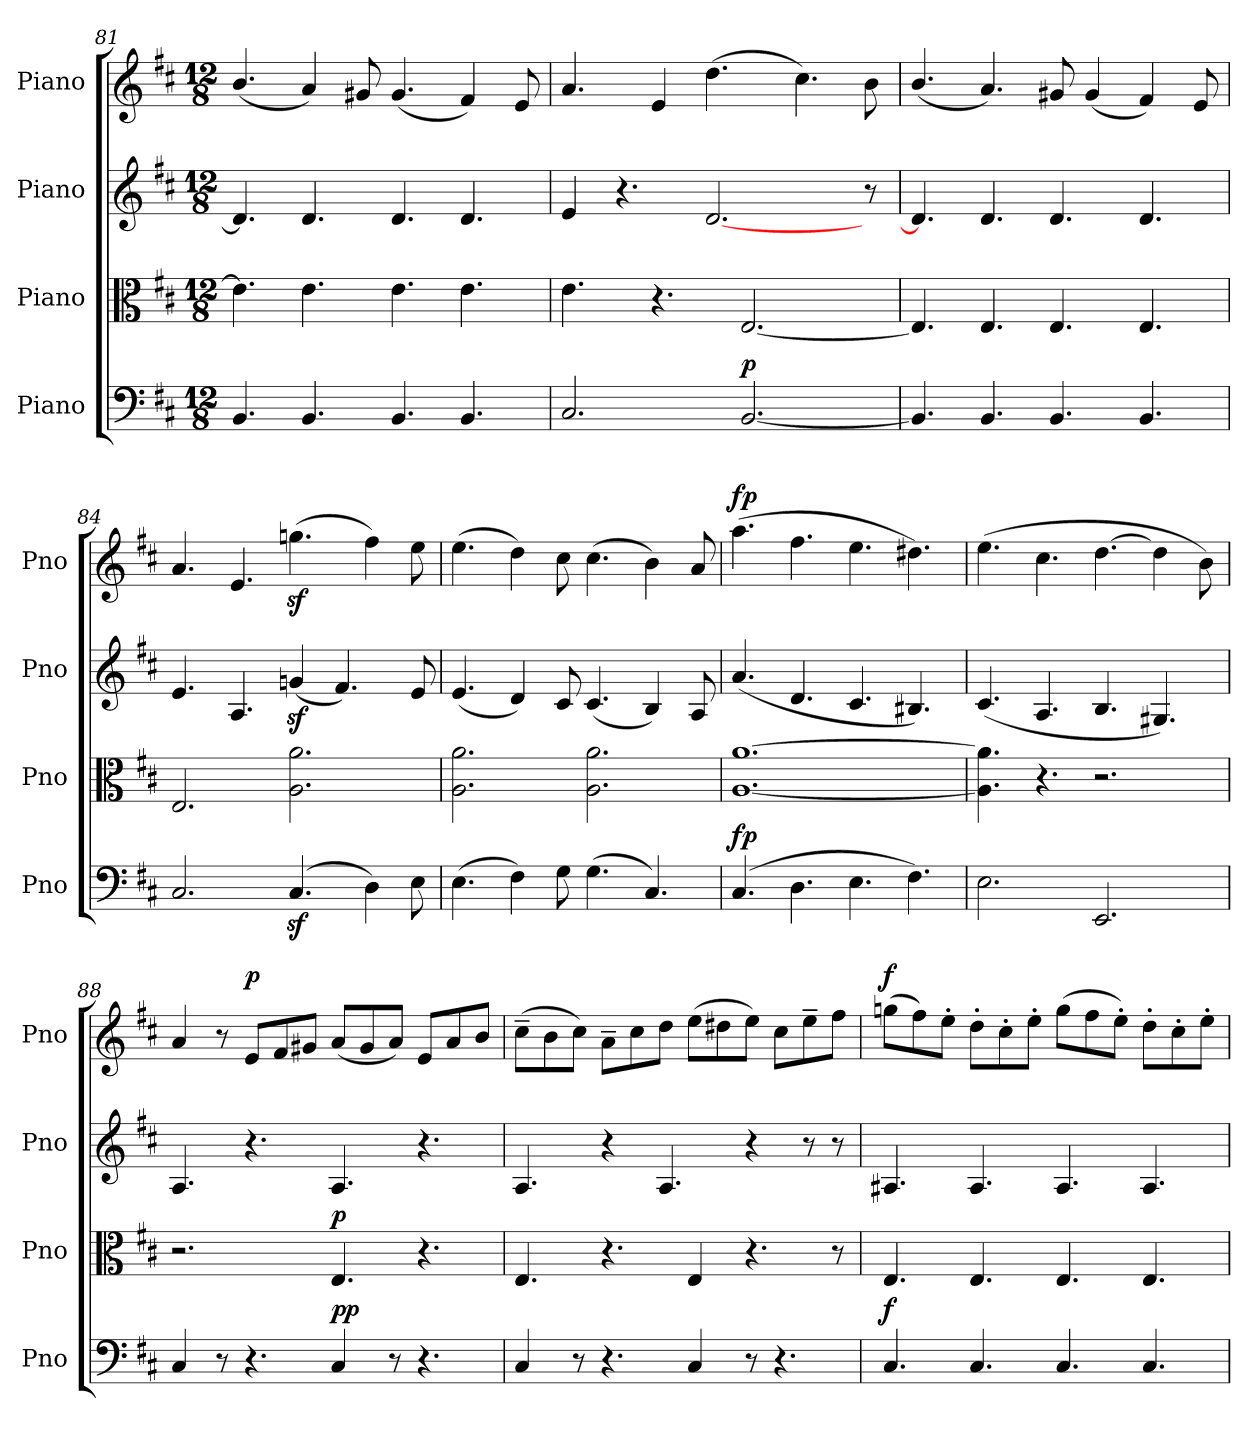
**kern	**dynam	**kern	**dynam	**kern	**kern	**dynam
*part4	*part4	*part3	*part3	*part2	*part1	*part1
*staff4	*staff4	*staff3	*staff3	*staff2	*staff1	*staff1
*I"Piano	*	*I"Piano	*	*I"Piano	*I"Piano	*
*I'Pno	*	*I'Pno	*	*I'Pno	*I'Pno	*
!!LO:LB:g=z
*clefF4	*	*clefC3	*	*clefG2	*clefG2	*
*k[f#c#]	*	*k[f#c#]	*	*k[f#c#]	*k[f#c#]	*
*M12/8	*	*M12/8	*	*M12/8	*M12/8	*
=81	=81	=81	=81	=81	=81	=81
4.BB/	.	4.e\]	.	4.d/]	(4.b/	.
4.BB/	.	4.e\	.	4.d/	4a/)	.
.	.	.	.	.	8g#X/	.
4.BB/	.	4.e\	.	4.d/	(4.g#/	.
4.BB/	.	4.e\	.	4.d/	4f#/)	.
.	.	.	.	.	8e/	.
=82	=82	=82	=82	=82	=82	=82
2.C#/	.	4.e\	.	4e/	4.a/	.
.	.	.	.	4.r	.	.
.	.	4.r	.	.	4e/	.
.	.	.	.	[2.d/	(4.dd\	.
!	!LO:DY:a	!	!	!	!	!
[2.BB/	p	[2.E/	.	.	.	.
.	.	.	.	.	4.cc#\)	.
.	.	.	.	8r	8b\	.
=83	=83	=83	=83	=83	=83	=83
4.BB/]	.	4.E/]	.	4.d/]	(4.b/	.
4.BB/	.	4.E/	.	4.d/	4.a/)	.
4.BB/	.	4.E/	.	4.d/	8g#X/	.
.	.	.	.	.	(4g#/	.
4.BB/	.	4.E/	.	4.d/	4f#/)	.
.	.	.	.	.	8e/	.
=84	=84	=84	=84	=84	=84	=84
2.C#/	.	2.E/	.	4.e/	4.a/	.
.	.	.	.	4.A/	4.e/	.
(4.C#z>/	.	2.A\ 2.a\	.	(4gnz>/	(4.ggnz>\	.
.	.	.	.	4.f#/)	.	.
4D\)	.	.	.	.	4ff#\)	.
8E\	.	.	.	8e/	8ee\	.
=85	=85	=85	=85	=85	=85	=85
(4.E\	.	2.A\ 2.a\	.	(4.e/	(4.ee\	.
4F#\)	.	.	.	4d/)	4dd\)	.
8G\	.	.	.	8c#/	8cc#\	.
(4.G\	.	2.A\ 2.a\	.	(4.c#/	(4.cc#\	.
4.C#/)	.	.	.	4B/)	4b\)	.
.	.	.	.	8A/	8a/	.
=86	=86	=86	=86	=86	=86	=86
!	!LO:DY:a	!	!LO:DY:a	!	!	!
!	!	!	!LO:DY:n=1:a	!	!	!LO:DY:a
(4.C#/	fp	[1.A [1.a	fp fp	(4.a/	(4.aa\	fp
4.D\	.	.	.	4.d/	4.ff#\	.
4.E\	.	.	.	4.c#/	4.ee\	.
4.F#\)	.	.	.	4.B#X/)	4.dd#X\)	.
=87	=87	=87	=87	=87	=87	=87
2.E\	.	4.A\] 4.a\]	.	(4.c#/	(4.ee\	.
.	.	4.r	.	4.A/	4.cc#\	.
2.EE/	.	2.r	.	4.B/	[4.dd\	.
.	.	.	.	4.G#X/)	4dd\]	.
.	.	.	.	.	8b\)	.
=88	=88	=88	=88	=88	=88	=88
4C#/	.	2.r	.	4.A/	4a/	.
8r	.	.	.	.	8r	.
!	!	!	!	!	!	!LO:DY:a
4.r	.	.	.	4.r	8e/L	p
.	.	.	.	.	8f#/	.
.	.	.	.	.	8g#X/J	.
!	!LO:DY:a	!	!	!	!	!
!	!LO:DY:n=1:a	!	!LO:DY:a	!	!	!
4C#/	p p	4.E/	p	4.A/	(8a/L	.
.	.	.	.	.	8g#/	.
8r	.	.	.	.	8a/J)	.
4.r	.	4.r	.	4.r	8e/L	.
.	.	.	.	.	8a/	.
.	.	.	.	.	8b/J	.
!!LO:LB:g=z
=89	=89	=89	=89	=89	=89	=89
4C#/	.	4.E/	.	4.A/	(8cc#~\L	.
.	.	.	.	.	8b\	.
8r	.	.	.	.	8cc#\J)	.
4.r	.	4.r	.	4r	8a~\L	.
.	.	.	.	.	8cc#\	.
.	.	.	.	4.A/	8dd\J	.
4C#/	.	4E/	.	.	(8ee\L	.
.	.	.	.	.	8dd#X\	.
8r	.	4.r	.	4r	8ee\J)	.
4.r	.	.	.	.	8cc#\L	.
.	.	.	.	8r	8ee~\	.
.	.	8r	.	8r	8ff#\J	.
=90	=90	=90	=90	=90	=90	=90
!	!LO:DY:a	!	!	!	!	!LO:DY:a
4.C#/	f	4.E/	.	4.A#X/	(8ggn\L	f
.	.	.	.	.	8ff#\)	.
.	.	.	.	.	8ee'\J	.
4.C#/	.	4.E/	.	4.A#/	8dd'\L	.
.	.	.	.	.	8cc#'\	.
.	.	.	.	.	8ee'\J	.
4.C#/	.	4.E/	.	4.A#/	(8gg\L	.
.	.	.	.	.	8ff#\	.
.	.	.	.	.	8ee'\J)	.
4.C#/	.	4.E/	.	4.A#/	8dd'\L	.
.	.	.	.	.	8cc#'\	.
.	.	.	.	.	8ee'\J	.
=	=	=	=	=	=	=
*-	*-	*-	*-	*-	*-	*-
